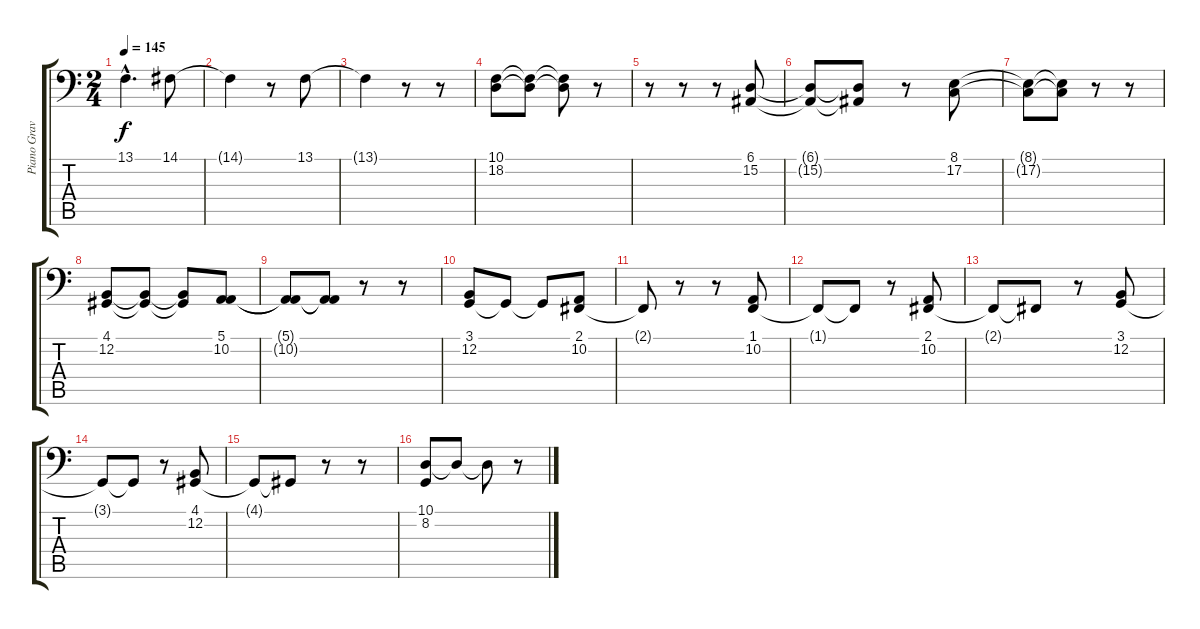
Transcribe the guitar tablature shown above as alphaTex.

\track ("Piano Graves" "Piano Grav") {instrument acousticgrandpiano}
\staff {score tabs}
\tuning (E2 B1 G1 D1 A0 E0) {hide}
\ts (2 4)
\tempo 145
\clef f4
\ks c
13.1{hac}.4{d dy f} 14.1.8 |
14.1{t}.4 r.8 13.1.8 |
13.1{t}.4 r.8 r.8 |
(10.1 18.2).8 (10.1{t} 18.2{t}).8 (10.1{t} 18.2{t}).8 r.8 |
r.8 r.8 r.8 (6.1 15.2).8 |
(6.1{t} 15.2{t}).8 (6.1{t} 15.2{t}).8 r.8 (8.1 17.2).8 |
(8.1{t} 17.2{t}).8 (8.1{t} 17.2{t}).8 r.8 r.8 |
(4.1 12.2).8 (4.1{t} 12.2{t}).8 (4.1{t} 12.2{t}).8 (5.1 10.2).8 |
(5.1{t} 10.2{t}).8 (5.1{t} 10.2{t}).8 r.8 r.8 |
(3.1 12.2).8 3.1{t}.8 3.1{t}.8 (2.1 10.2).8 |
2.1{t}.8 r.8 r.8 (1.1 10.2).8 |
1.1{t}.8 1.1{t}.8 r.8 (2.1 10.2).8 |
2.1{t}.8 2.1{t}.8 r.8 (3.1 12.2).8 |
3.1{t}.8 3.1{t}.8 r.8 (4.1 12.2).8 |
4.1{t}.8 4.1{t}.8 r.8 r.8 |
(10.1 8.2).8 10.1{t}.8 10.1{t}.8 r.8
